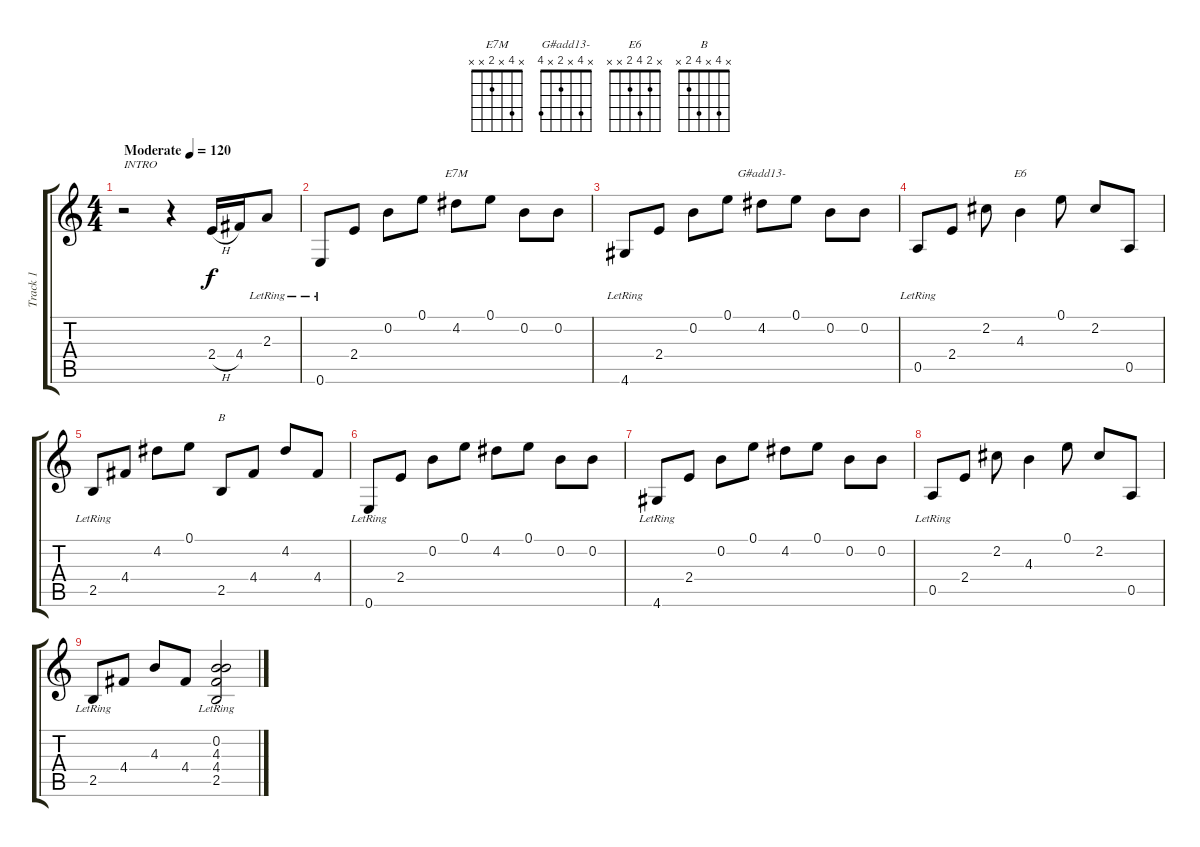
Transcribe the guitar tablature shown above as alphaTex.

\track ("Track 1" "Track 1") {instrument acousticguitarsteel}
\staff {score tabs}
\tuning (E4 B3 G3 D3 A2 E2) {hide}
\chord ("E7M" x 4 x 2 x x)
\chord ("G#add13-" x 4 x 2 x 4)
\chord ("E6" x 2 4 2 x x)
\chord ("B" x 4 x 4 2 x)
\ts (4 4)
\tempo (120 "Moderate")
\clef g2
\ks c
r.2{txt "INTRO" dy f instrument acousticguitarsteel} r.4 2.4{h}.16 4.4.16 2.3{lr}.8 |
0.6{lr}.8 2.4.8 0.2.8 0.1.8 4.2.8{ch "E7M"} 0.1.8 0.2.8 0.2.8 |
4.6{lr}.8 2.4.8 0.2.8 0.1.8 4.2.8{ch "G#add13-"} 0.1.8 0.2.8 0.2.8 |
0.5{lr}.8 2.4.8 2.2.8 4.3.4{ch "E6"} 0.1.8 2.2.8 0.5.8 |
2.5{lr}.8 4.4.8 4.2.8 0.1.8 2.5.8{ch "B"} 4.4.8 4.2.8 4.4.8 |
0.6{lr}.8 2.4.8 0.2.8 0.1.8 4.2.8 0.1.8 0.2.8 0.2.8 |
4.6{lr}.8 2.4.8 0.2.8 0.1.8 4.2.8 0.1.8 0.2.8 0.2.8 |
0.5{lr}.8 2.4.8 2.2.8 4.3.4 0.1.8 2.2.8 0.5.8 |
2.5{lr}.8 4.4.8 4.3.8 4.4.8 (0.2 4.3 4.4 2.5{lr}).2
